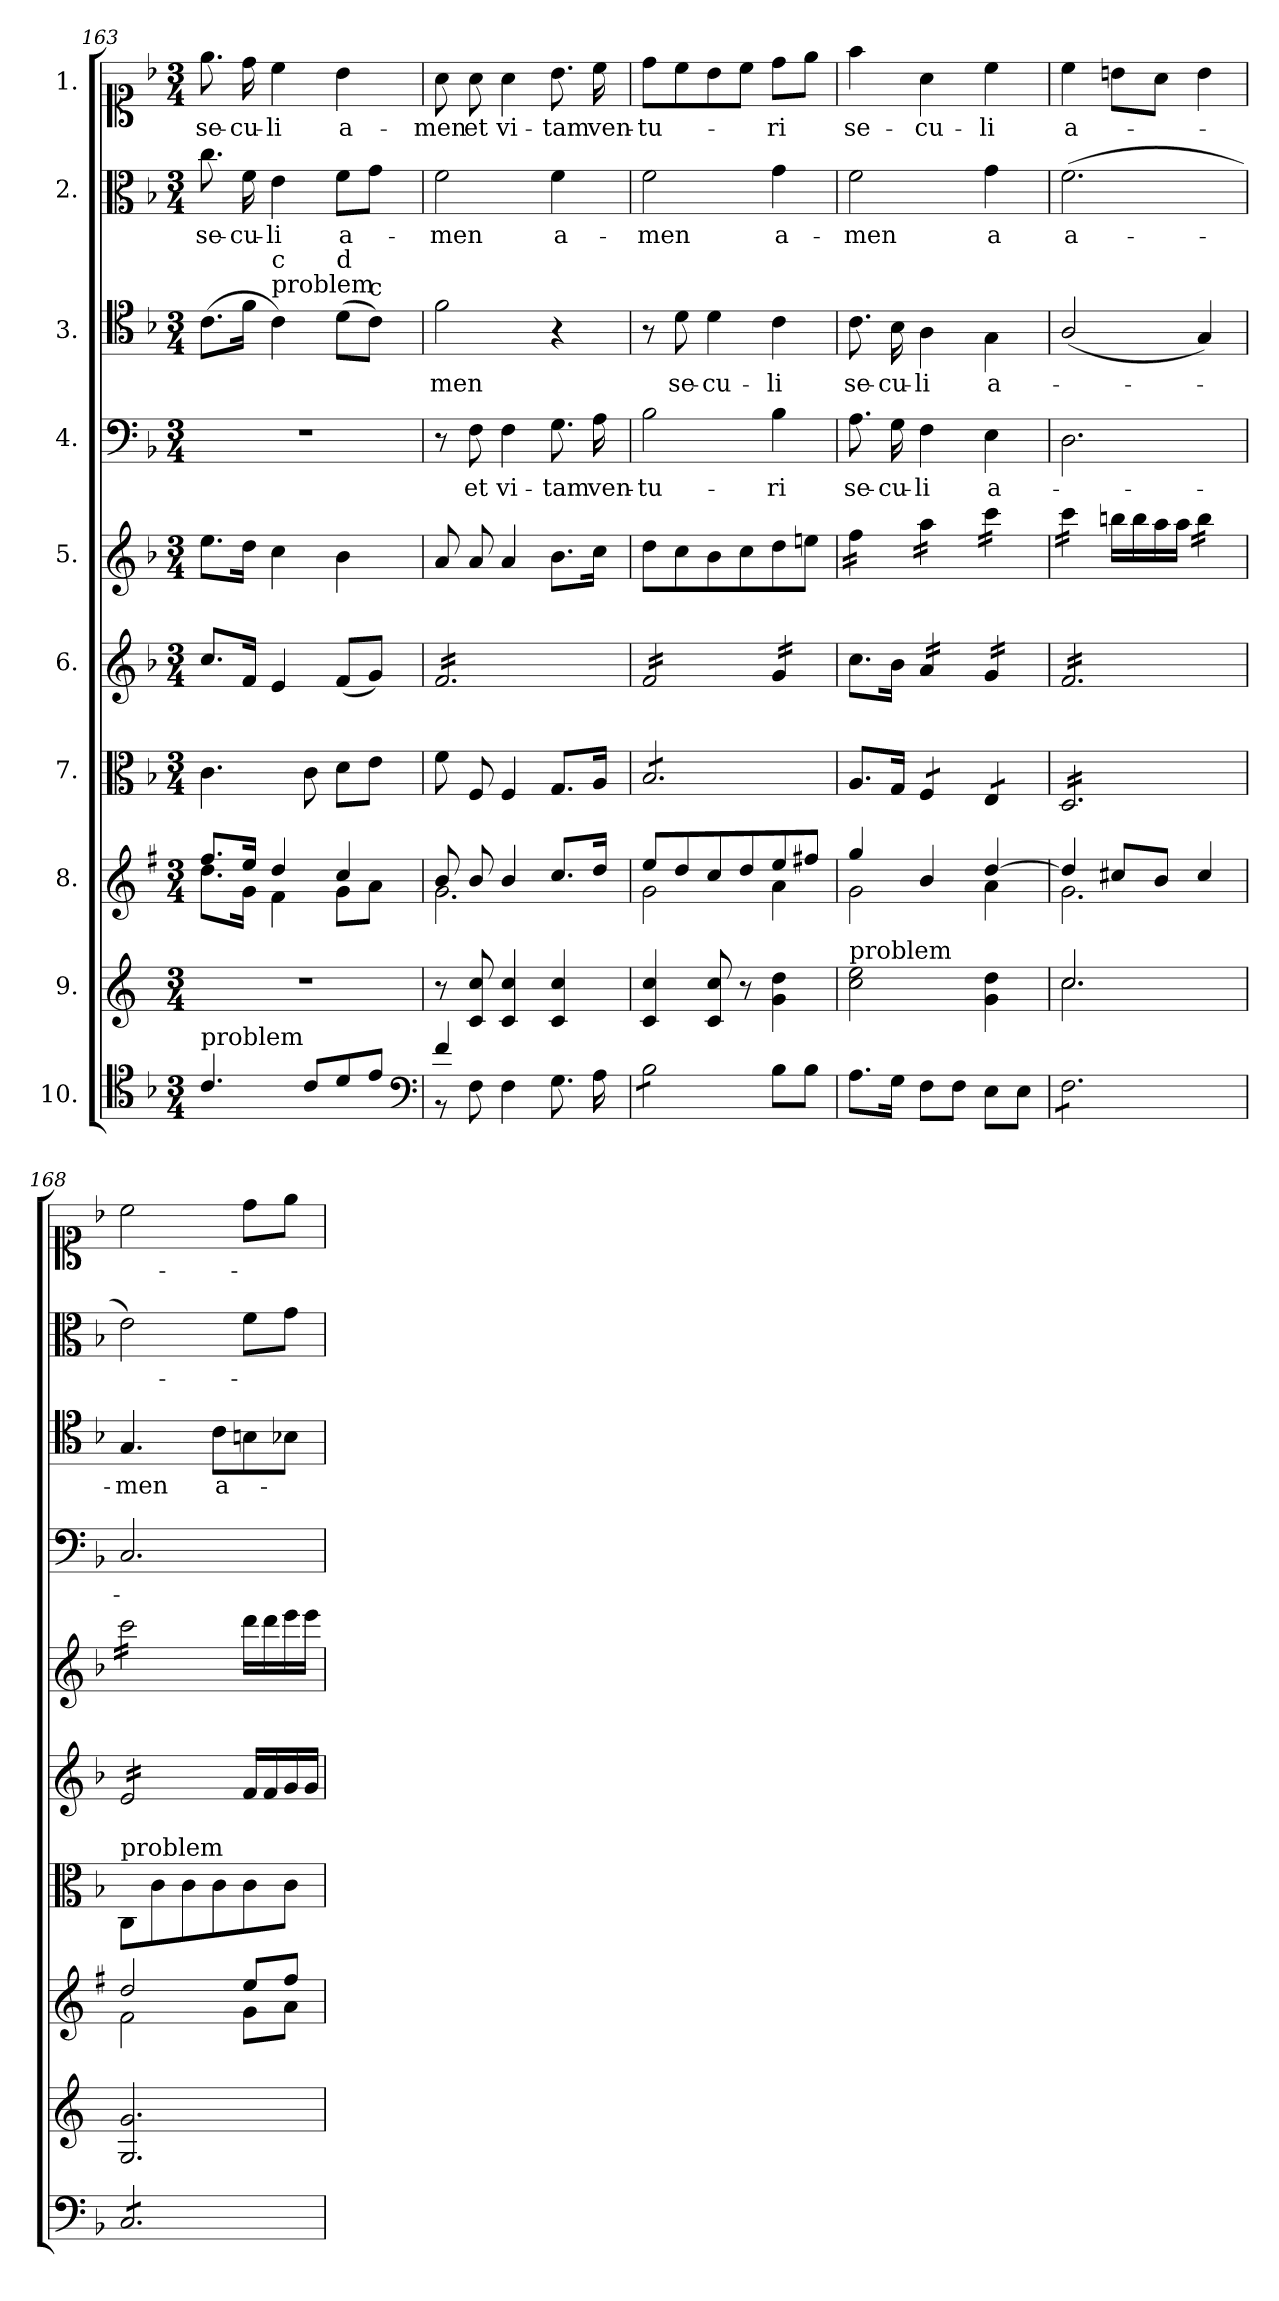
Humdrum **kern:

**kern	**kern	**kern	**kern	**kern	**kern	**kern	**text	**kern	**text	**kern	**text	**kern	**text
*part10	*part9	*part8	*part7	*part6	*part5	*part4	*part4	*part3	*part3	*part2	*part2	*part1	*part1
*staff10	*staff9	*staff8	*staff7	*staff6	*staff5	*staff4	*staff4	*staff3	*staff3	*staff2	*staff2	*staff1	*staff1
*I"10.	*I"9.	*I"8.	*I"7.	*I"6.	*I"5.	*I"4.	*	*I"3.	*	*I"2.	*	*I"1.	*
*clefC4	*clefG2	*clefG2	*clefC3	*clefG2	*clefG2	*clefF4	*	*clefC4	*	*clefC3	*	*clefC1	*
*	*ITrd4c7	*ITrd1c2	*	*	*	*	*	*	*	*	*	*	*
*k[b-]	*k[b-]	*k[b-]	*k[b-]	*k[b-]	*k[b-]	*k[b-]	*	*k[b-]	*	*k[b-]	*	*k[b-]	*
*M3/4	*M3/4	*M3/4	*M3/4	*M3/4	*M3/4	*M3/4	*	*M3/4	*	*M3/4	*	*M3/4	*
=163	=163	=163	=163	=163	=163	=163	=163	=163	=163	=163	=163	=163	=163
*	*	*^	*	*	*	*	*	*	*	*	*	*	*
!LO:TX:a:t=problem	!	!	!	!	!	!	!	!	!	!	!	!	!	!
4.c/	2.r	8.ee/L	8.cc\L	4.c\	8.cc/L	8.ee\L	2.r	.	(8.c\L	.	8.cc\	se-	8.ee\	se-
.	.	16dd/Jk	16f\Jk	.	16f/Jk	16dd\Jk	.	.	16f\Jk	.	16f\	-cu-	16dd\	-cu-
!	!	!	!	!	!	!	!	!	!LO:TX:a:t=problem	!	!	!	!	!
!	!	!	!	!	!	!	!	!	!LO:TX:a:t=c	!	!	!	!	!
.	.	4cc/	4e\	.	4e/	4cc\	.	.	4c\)	.	4e\	-li	4cc\	-li
8c/L	.	.	.	8c\	.	.	.	.	.	.	.	.	.	.
!	!	!	!	!	!	!	!	!	!LO:TX:a:t=d	!	!	!	!	!
8d/	.	4b-/	8f\L	8d\L	(8f/L	4b-\	.	.	(8d\L	.	8f\L	a-	4b-\	a-
!	!	!	!	!	!	!	!	!	!LO:TX:a:t=c	!	!	!	!	!
8e/J	.	.	8g\J	8e\J	8g/J)	.	.	.	8c\J)	.	8g\J	.	.	.
*clefF4	*	*	*	*	*	*	*	*	*	*	*	*	*	*
=164	=164	=164	=164	=164	=164	=164	=164	=164	=164	=164	=164	=164	=164	=164
*^	*	*	*	*	*	*	*	*	*	*	*	*	*	*
*	*	*	*	*	*	*tremolo	*	*	*	*	*	*	*	*	*
4f/	8r	8r	8a/	2.f\	8f\	16f/LL	8a/	8r	.	2f\	-men	2f\	-men	8a\	-men
.	.	.	.	.	.	16f/	.	.	.	.	.	.	.	.	.
.	8F\	8F/ 8f/	8a/	.	8F/	16f/	8a/	8F\	et	.	.	.	.	8a\	et
.	.	.	.	.	.	16f/	.	.	.	.	.	.	.	.	.
2rFyy	4F\	4F/ 4f/	4a/	.	4F/	16f/	4a/	4F\	vi-	.	.	.	.	4a\	vi-
.	.	.	.	.	.	16f/	.	.	.	.	.	.	.	.	.
.	.	.	.	.	.	16f/	.	.	.	.	.	.	.	.	.
.	.	.	.	.	.	16f/	.	.	.	.	.	.	.	.	.
.	8.G\	4F/ 4f/	8.b-/L	.	8.G/L	16f/	8.b-\L	8.G\	-tam	4r	.	4f\	a-	8.b-\	-tam
.	.	.	.	.	.	16f/	.	.	.	.	.	.	.	.	.
.	.	.	.	.	.	16f/	.	.	.	.	.	.	.	.	.
.	16A\	.	16cc/Jk	.	16A/Jk	16f/JJ	16cc\Jk	16A\	ven-	.	.	.	.	16cc\	ven-
*v	*v	*	*	*	*	*	*	*	*	*	*	*	*	*	*
=165	=165	=165	=165	=165	=165	=165	=165	=165	=165	=165	=165	=165	=165	=165
*tremolo	*	*	*	*	*	*	*	*	*	*	*	*	*	*
*	*	*	*	*tremolo	*	*	*	*	*	*	*	*	*	*
8B-\L	4F/ 4f/	8dd/L	2f\	8B-/L	16f/LL	8dd\L	2B-\	-tu-	8r	.	2f\	-men	8dd\L	-tu-
.	.	.	.	.	16f/	.	.	.	.	.	.	.	.	.
8B-\	.	8cc/	.	8B-/	16f/	8cc\	.	.	8d\	se-	.	.	8cc\	.
.	.	.	.	.	16f/	.	.	.	.	.	.	.	.	.
8B-\	8F/ 8f/	8b-/	.	8B-/	16f/	8b-\	.	.	4d\	-cu-	.	.	8b-\	.
.	.	.	.	.	16f/	.	.	.	.	.	.	.	.	.
8B-\J	8r	8cc/	.	8B-/	16f/	8cc\	.	.	.	.	.	.	8cc\J	.
*Xtremolo	*	*	*	*	*	*	*	*	*	*	*	*	*	*
.	.	.	.	.	16f/JJ	.	.	.	.	.	.	.	.	.
8B-\L	4c\ 4g\	8dd/	4g\	8B-/	16g/LL	8dd\	4B-\	-ri	4c\	-li	4g\	a-	8dd\L	-ri
.	.	.	.	.	16g/	.	.	.	.	.	.	.	.	.
8B-\J	.	8een/J	.	8B-/J	16g/	8een\J	.	.	.	.	.	.	8ee\J	.
*	*	*	*	*Xtremolo	*	*	*	*	*	*	*	*	*	*
.	.	.	.	.	16g/JJ	.	.	.	.	.	.	.	.	.
*	*	*	*	*	*Xtremolo	*	*	*	*	*	*	*	*	*
=166	=166	=166	=166	=166	=166	=166	=166	=166	=166	=166	=166	=166	=166	=166
!	!LO:TX:a:t=problem	!	!	!	!	!	!	!	!	!	!	!	!	!
*	*	*	*	*	*	*tremolo	*	*	*	*	*	*	*	*
8.A\L	2f\ 2a\	4ff/	2f\	8.A/L	8.cc\L	16ff\LL	8.A\	se-	8.c\	se-	2f\	-men	4ff\	se-
.	.	.	.	.	.	16ff\	.	.	.	.	.	.	.	.
.	.	.	.	.	.	16ff\	.	.	.	.	.	.	.	.
16G\Jk	.	.	.	16G/Jk	16b-\Jk	16ff\JJ	16G\	-cu-	16B-\	-cu-	.	.	.	.
*	*	*	*	*tremolo	*	*	*	*	*	*	*	*	*	*
*	*	*	*	*	*tremolo	*	*	*	*	*	*	*	*	*
8F\L	.	4a/	.	8F/L	16a/LL	16aa\LL	4F\	-li	4A\	-li	.	.	4a\	-cu-
.	.	.	.	.	16a/	16aa\	.	.	.	.	.	.	.	.
8F\J	.	.	.	8F/J	16a/	16aa\	.	.	.	.	.	.	.	.
.	.	.	.	.	16a/JJ	16aa\JJ	.	.	.	.	.	.	.	.
8E\L	4c\ 4g\	[4cc/	4g\	8E/L	16g/LL	16ccc\LL	4E\	a-	4G\	a-	4g\	a	4cc\	-li
.	.	.	.	.	16g/	16ccc\	.	.	.	.	.	.	.	.
8E\J	.	.	.	8E/J	16g/	16ccc\	.	.	.	.	.	.	.	.
.	.	.	.	.	16g/JJ	16ccc\JJ	.	.	.	.	.	.	.	.
=167	=167	=167	=167	=167	=167	=167	=167	=167	=167	=167	=167	=167	=167	=167
*	*^	*	*	*	*	*	*	*	*	*	*	*	*	*
*tremolo	*	*	*	*	*	*	*	*	*	*	*	*	*	*	*
8F\L	2.f/	2.f\	4cc/]	2.f\	16D/LL	16f/LL	16ccc\LL	2.D\	.	(2A/	.	(2.f\	a-	4cc\	a-
.	.	.	.	.	16D/	16f/	16ccc\	.	.	.	.	.	.	.	.
8F\	.	.	.	.	16D/	16f/	16ccc\	.	.	.	.	.	.	.	.
.	.	.	.	.	16D/	16f/	16ccc\JJ	.	.	.	.	.	.	.	.
*	*	*	*	*	*	*	*Xtremolo	*	*	*	*	*	*	*	*
8F\	.	.	8bn/L	.	16D/	16f/	16bbn\LL	.	.	.	.	.	.	8bn\L	.
.	.	.	.	.	16D/	16f/	16bb\	.	.	.	.	.	.	.	.
8F\	.	.	8a/J	.	16D/	16f/	16aa\	.	.	.	.	.	.	8a\J	.
.	.	.	.	.	16D/	16f/	16aa\JJ	.	.	.	.	.	.	.	.
*	*	*	*	*	*	*	*tremolo	*	*	*	*	*	*	*	*
8F\	.	.	4b/	.	16D/	16f/	16bb\LL	.	.	4G/)	.	.	.	4b\	.
.	.	.	.	.	16D/	16f/	16bb\	.	.	.	.	.	.	.	.
8F\J	.	.	.	.	16D/	16f/	16bb\	.	.	.	.	.	.	.	.
.	.	.	.	.	16D/JJ	16f/JJ	16bb\JJ	.	.	.	.	.	.	.	.
*	*	*	*	*	*Xtremolo	*	*	*	*	*	*	*	*	*	*
*	*v	*v	*	*	*	*	*	*	*	*	*	*	*	*	*
=168	=168	=168	=168	=168	=168	=168	=168	=168	=168	=168	=168	=168	=168	=168
!	!	!	!	!LO:TX:a:t=problem	!	!	!	!	!	!	!	!	!	!
8C/L	2.C/ 2.c/	2cc/	2e\	8C/L	16e/LL	16ccc\LL	2.C/	.	4.G/	-men	2e\)	.	2cc\	.
.	.	.	.	.	16e/	16ccc\	.	.	.	.	.	.	.	.
8C/	.	.	.	8c\	16e/	16ccc\	.	.	.	.	.	.	.	.
.	.	.	.	.	16e/	16ccc\	.	.	.	.	.	.	.	.
8C/	.	.	.	8c\	16e/	16ccc\	.	.	.	.	.	.	.	.
.	.	.	.	.	16e/	16ccc\	.	.	.	.	.	.	.	.
8C/	.	.	.	8c\	16e/	16ccc\	.	.	8c\L	a-	.	.	.	.
.	.	.	.	.	16e/JJ	16ccc\JJ	.	.	.	.	.	.	.	.
*	*	*	*	*	*	*Xtremolo	*	*	*	*	*	*	*	*
*	*	*	*	*	*Xtremolo	*	*	*	*	*	*	*	*	*
8C/	.	8dd/L	8f\L	8c\	16f/LL	16ddd\LL	.	.	8Bn\	.	8f\L	.	8dd\L	.
.	.	.	.	.	16f/	16ddd\	.	.	.	.	.	.	.	.
8C/J	.	8ee/J	8g\J	8c\J	16g/	16eee\	.	.	8B-X\J	.	8g\J	.	8ee\J	.
*Xtremolo	*	*	*	*	*	*	*	*	*	*	*	*	*	*
.	.	.	.	.	16g/JJ	16eee\JJ	.	.	.	.	.	.	.	.
*	*	*v	*v	*	*	*	*	*	*	*	*	*	*	*
=	=	=	=	=	=	=	=	=	=	=	=	=	=
*-	*-	*-	*-	*-	*-	*-	*-	*-	*-	*-	*-	*-	*-
